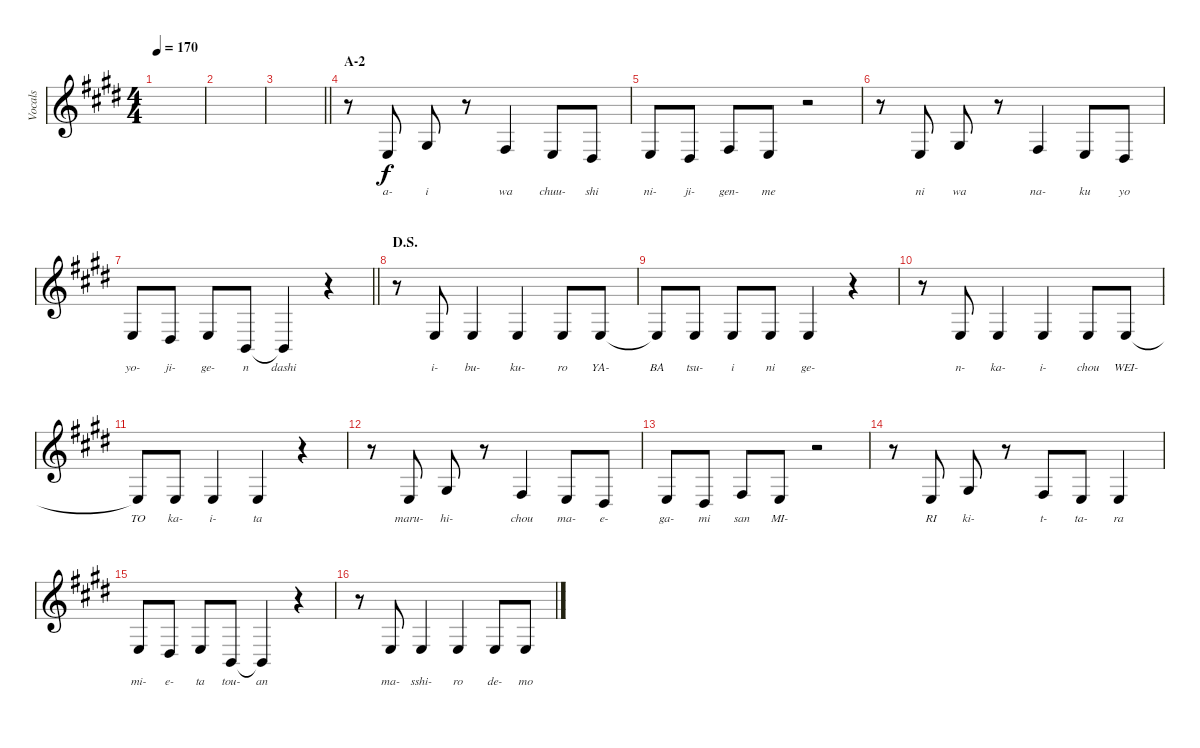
\track ("Vocals" "Vocals") {mute instrument violin}
\staff {score}
\tuning (E4 B3 G3 D3 A2 E2) {hide}
\ts (4 4)
\tempo 170
\clef g2
\ks e
|
|
\barLineRight lightlight
|
\section ("" "A-2")
r.8 2.4.8{lyrics (0 "a-") lyrics (1 "") lyrics (2 "") lyrics (3 "") lyrics (4 "")} 1.3.8{lyrics (0 "i") lyrics (1 "") lyrics (2 "") lyrics (3 "") lyrics (4 "")} r.8 4.4.4{lyrics (0 "wa") lyrics (1 "") lyrics (2 "") lyrics (3 "") lyrics (4 "")} 2.4.8{lyrics (0 "chuu-") lyrics (1 "") lyrics (2 "") lyrics (3 "") lyrics (4 "")} 1.4.8{lyrics (0 "shi") lyrics (1 "") lyrics (2 "") lyrics (3 "") lyrics (4 "")} |
2.4.8{lyrics (0 "ni-") lyrics (1 "") lyrics (2 "") lyrics (3 "") lyrics (4 "")} 1.4.8{lyrics (0 "ji-") lyrics (1 "") lyrics (2 "") lyrics (3 "") lyrics (4 "")} 4.4.8{lyrics (0 "gen-") lyrics (1 "") lyrics (2 "") lyrics (3 "") lyrics (4 "")} 2.4.8{lyrics (0 "me") lyrics (1 "") lyrics (2 "") lyrics (3 "") lyrics (4 "")} r.2 |
r.8 2.4.8{lyrics (0 "ni") lyrics (1 "") lyrics (2 "") lyrics (3 "") lyrics (4 "")} 1.3.8{lyrics (0 "wa") lyrics (1 "") lyrics (2 "") lyrics (3 "") lyrics (4 "")} r.8 4.4.4{lyrics (0 "na-") lyrics (1 "") lyrics (2 "") lyrics (3 "") lyrics (4 "")} 2.4.8{lyrics (0 "ku") lyrics (1 "") lyrics (2 "") lyrics (3 "") lyrics (4 "")} 1.4.8{lyrics (0 "yo") lyrics (1 "") lyrics (2 "") lyrics (3 "") lyrics (4 "")} |
\barLineRight lightlight
2.4.8{lyrics (0 "yo-") lyrics (1 "") lyrics (2 "") lyrics (3 "") lyrics (4 "")} 1.4.8{lyrics (0 "ji-") lyrics (1 "") lyrics (2 "") lyrics (3 "") lyrics (4 "")} 2.4.8{lyrics (0 "ge-") lyrics (1 "") lyrics (2 "") lyrics (3 "") lyrics (4 "")} 2.5.8{lyrics (0 "n") lyrics (1 "") lyrics (2 "") lyrics (3 "") lyrics (4 "")} 2.5{t}.4{lyrics (0 "dashi") lyrics (1 "") lyrics (2 "") lyrics (3 "") lyrics (4 "")} r.4 |
\section ("" "D.S.")
r.8 2.4.8{lyrics (0 "i-") lyrics (1 "") lyrics (2 "") lyrics (3 "") lyrics (4 "")} 2.4.4{lyrics (0 "bu-") lyrics (1 "") lyrics (2 "") lyrics (3 "") lyrics (4 "")} 2.4.4{lyrics (0 "ku-") lyrics (1 "") lyrics (2 "") lyrics (3 "") lyrics (4 "")} 2.4.8{lyrics (0 "ro") lyrics (1 "") lyrics (2 "") lyrics (3 "") lyrics (4 "")} 2.4.8{lyrics (0 "YA-") lyrics (1 "") lyrics (2 "") lyrics (3 "") lyrics (4 "")} |
2.4{t}.8{lyrics (0 "BA") lyrics (1 "") lyrics (2 "") lyrics (3 "") lyrics (4 "")} 7.5.8{lyrics (0 "tsu-") lyrics (1 "") lyrics (2 "") lyrics (3 "") lyrics (4 "")} 2.4.8{lyrics (0 "i") lyrics (1 "") lyrics (2 "") lyrics (3 "") lyrics (4 "")} 2.4.8{lyrics (0 "ni") lyrics (1 "") lyrics (2 "") lyrics (3 "") lyrics (4 "")} 2.4.4{lyrics (0 "ge-") lyrics (1 "") lyrics (2 "") lyrics (3 "") lyrics (4 "")} r.4 |
r.8 2.4.8{lyrics (0 "n-") lyrics (1 "") lyrics (2 "") lyrics (3 "") lyrics (4 "")} 2.4.4{lyrics (0 "ka-") lyrics (1 "") lyrics (2 "") lyrics (3 "") lyrics (4 "")} 2.4.4{lyrics (0 "i-") lyrics (1 "") lyrics (2 "") lyrics (3 "") lyrics (4 "")} 2.4.8{lyrics (0 "chou") lyrics (1 "") lyrics (2 "") lyrics (3 "") lyrics (4 "")} 2.4.8{lyrics (0 "WEI-") lyrics (1 "") lyrics (2 "") lyrics (3 "") lyrics (4 "")} |
2.4{t}.8{lyrics (0 "TO") lyrics (1 "") lyrics (2 "") lyrics (3 "") lyrics (4 "")} 2.4.8{lyrics (0 "ka-") lyrics (1 "") lyrics (2 "") lyrics (3 "") lyrics (4 "")} 2.4.4{lyrics (0 "i-") lyrics (1 "") lyrics (2 "") lyrics (3 "") lyrics (4 "")} 2.4.4{lyrics (0 "ta") lyrics (1 "") lyrics (2 "") lyrics (3 "") lyrics (4 "")} r.4 |
r.8 2.4.8{lyrics (0 "maru-") lyrics (1 "") lyrics (2 "") lyrics (3 "") lyrics (4 "")} 1.3.8{lyrics (0 "hi-") lyrics (1 "") lyrics (2 "") lyrics (3 "") lyrics (4 "")} r.8 4.4.4{lyrics (0 "chou") lyrics (1 "") lyrics (2 "") lyrics (3 "") lyrics (4 "")} 2.4.8{lyrics (0 "ma-") lyrics (1 "") lyrics (2 "") lyrics (3 "") lyrics (4 "")} 1.4.8{lyrics (0 "e-") lyrics (1 "") lyrics (2 "") lyrics (3 "") lyrics (4 "")} |
2.4.8{lyrics (0 "ga-") lyrics (1 "") lyrics (2 "") lyrics (3 "") lyrics (4 "")} 1.4.8{lyrics (0 "mi") lyrics (1 "") lyrics (2 "") lyrics (3 "") lyrics (4 "")} 4.4.8{lyrics (0 "san") lyrics (1 "") lyrics (2 "") lyrics (3 "") lyrics (4 "")} 2.4.8{lyrics (0 "MI-") lyrics (1 "") lyrics (2 "") lyrics (3 "") lyrics (4 "")} r.2 |
r.8 2.4.8{lyrics (0 "RI") lyrics (1 "") lyrics (2 "") lyrics (3 "") lyrics (4 "")} 1.3.8{lyrics (0 "ki-") lyrics (1 "") lyrics (2 "") lyrics (3 "") lyrics (4 "")} r.8 4.4.8{lyrics (0 "t-") lyrics (1 "") lyrics (2 "") lyrics (3 "") lyrics (4 "")} 2.4.8{lyrics (0 "ta-") lyrics (1 "") lyrics (2 "") lyrics (3 "") lyrics (4 "")} 2.4.4{lyrics (0 "ra") lyrics (1 "") lyrics (2 "") lyrics (3 "") lyrics (4 "")} |
2.4.8{lyrics (0 "mi-") lyrics (1 "") lyrics (2 "") lyrics (3 "") lyrics (4 "")} 1.4.8{lyrics (0 "e-") lyrics (1 "") lyrics (2 "") lyrics (3 "") lyrics (4 "")} 2.4.8{lyrics (0 "ta") lyrics (1 "") lyrics (2 "") lyrics (3 "") lyrics (4 "")} 2.5.8{lyrics (0 "tou-") lyrics (1 "") lyrics (2 "") lyrics (3 "") lyrics (4 "")} 2.5{t}.4{lyrics (0 "an") lyrics (1 "") lyrics (2 "") lyrics (3 "") lyrics (4 "")} r.4 |
r.8 2.4.8{lyrics (0 "ma-") lyrics (1 "") lyrics (2 "") lyrics (3 "") lyrics (4 "")} 2.4.4{lyrics (0 "sshi-") lyrics (1 "") lyrics (2 "") lyrics (3 "") lyrics (4 "")} 2.4.4{lyrics (0 "ro") lyrics (1 "") lyrics (2 "") lyrics (3 "") lyrics (4 "")} 2.4.8{lyrics (0 "de-") lyrics (1 "") lyrics (2 "") lyrics (3 "") lyrics (4 "")} 2.4.8{lyrics (0 "mo") lyrics (1 "") lyrics (2 "") lyrics (3 "") lyrics (4 "")}
